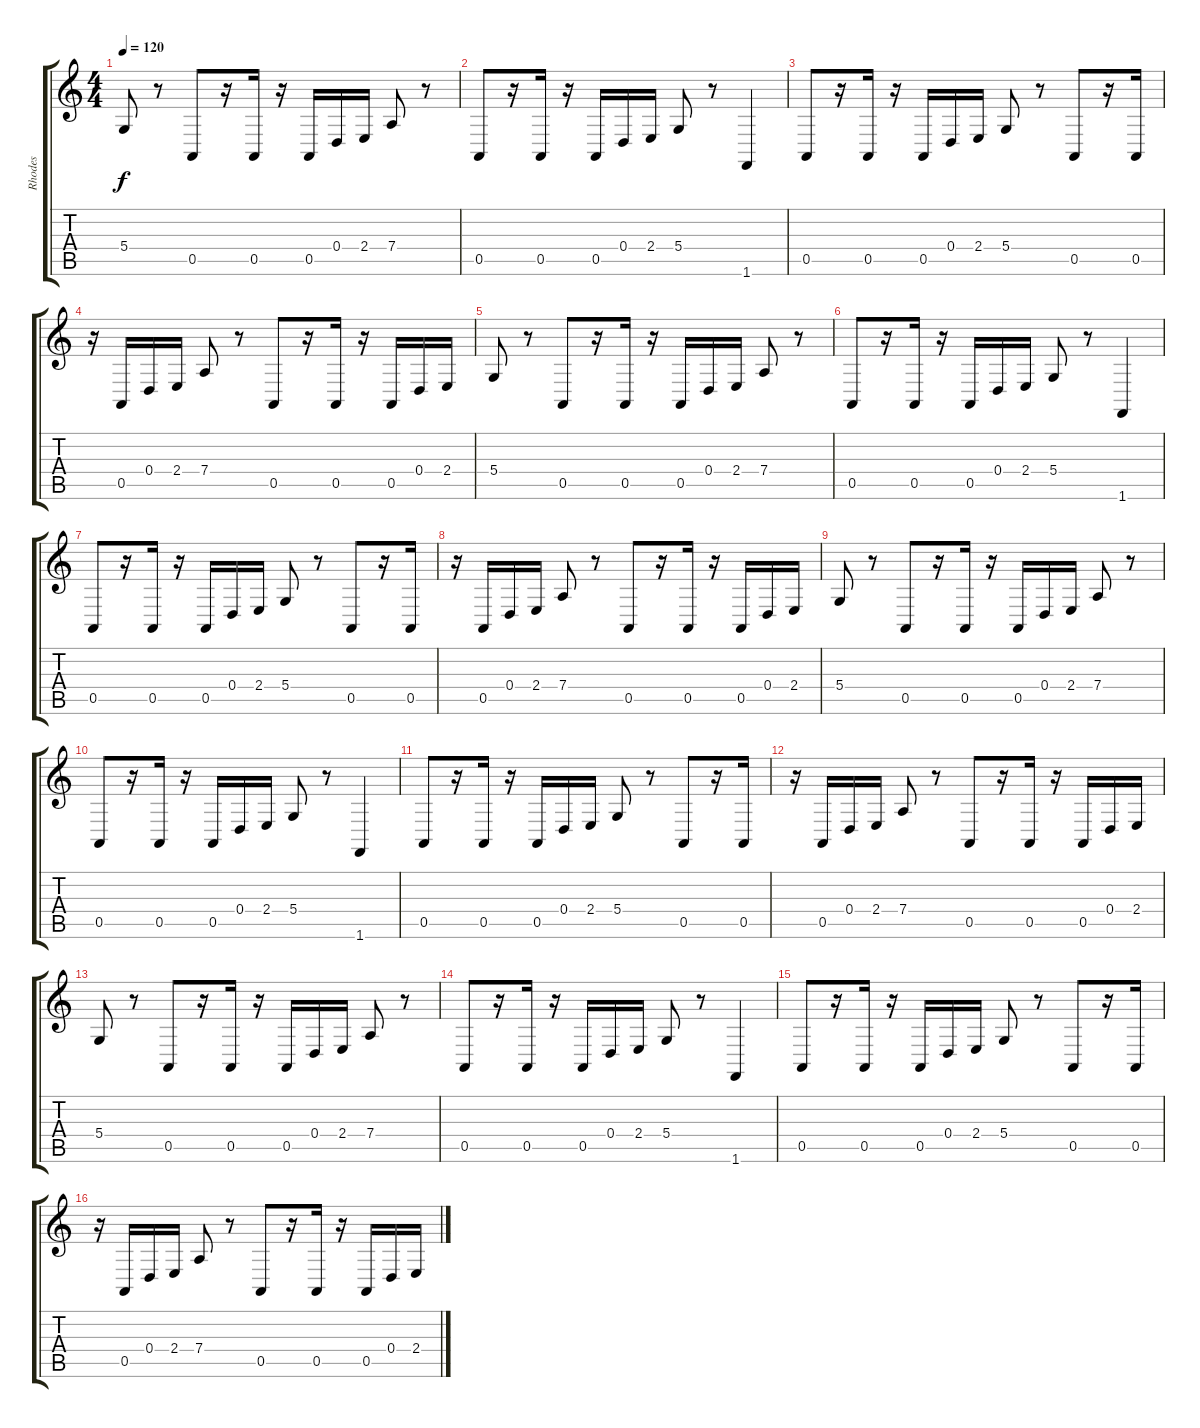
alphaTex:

\track ("Rhodes" "Rhodes") {instrument electricpiano1}
\staff {score tabs}
\tuning (E4 B3 G3 D3 A2 E2) {hide}
\ts (4 4)
\tempo 120
\clef g2
\ks c
5.4.8{dy f} r.8 0.5.8 r.16 0.5.16 r.16 0.5.16 0.4.16 2.4.16 7.4.8 r.8 |
0.5.8 r.16 0.5.16 r.16 0.5.16 0.4.16 2.4.16 5.4.8 r.8 1.6.4 |
0.5.8 r.16 0.5.16 r.16 0.5.16 0.4.16 2.4.16 5.4.8 r.8 0.5.8 r.16 0.5.16 |
r.16 0.5.16 0.4.16 2.4.16 7.4.8 r.8 0.5.8 r.16 0.5.16 r.16 0.5.16 0.4.16 2.4.16 |
5.4.8 r.8 0.5.8 r.16 0.5.16 r.16 0.5.16 0.4.16 2.4.16 7.4.8 r.8 |
0.5.8 r.16 0.5.16 r.16 0.5.16 0.4.16 2.4.16 5.4.8 r.8 1.6.4 |
0.5.8 r.16 0.5.16 r.16 0.5.16 0.4.16 2.4.16 5.4.8 r.8 0.5.8 r.16 0.5.16 |
r.16 0.5.16 0.4.16 2.4.16 7.4.8 r.8 0.5.8 r.16 0.5.16 r.16 0.5.16 0.4.16 2.4.16 |
5.4.8 r.8 0.5.8 r.16 0.5.16 r.16 0.5.16 0.4.16 2.4.16 7.4.8 r.8 |
0.5.8 r.16 0.5.16 r.16 0.5.16 0.4.16 2.4.16 5.4.8 r.8 1.6.4 |
0.5.8 r.16 0.5.16 r.16 0.5.16 0.4.16 2.4.16 5.4.8 r.8 0.5.8 r.16 0.5.16 |
r.16 0.5.16 0.4.16 2.4.16 7.4.8 r.8 0.5.8 r.16 0.5.16 r.16 0.5.16 0.4.16 2.4.16 |
5.4.8 r.8 0.5.8 r.16 0.5.16 r.16 0.5.16 0.4.16 2.4.16 7.4.8 r.8 |
0.5.8 r.16 0.5.16 r.16 0.5.16 0.4.16 2.4.16 5.4.8 r.8 1.6.4 |
0.5.8 r.16 0.5.16 r.16 0.5.16 0.4.16 2.4.16 5.4.8 r.8 0.5.8 r.16 0.5.16 |
r.16 0.5.16 0.4.16 2.4.16 7.4.8 r.8 0.5.8 r.16 0.5.16 r.16 0.5.16 0.4.16 2.4.16
